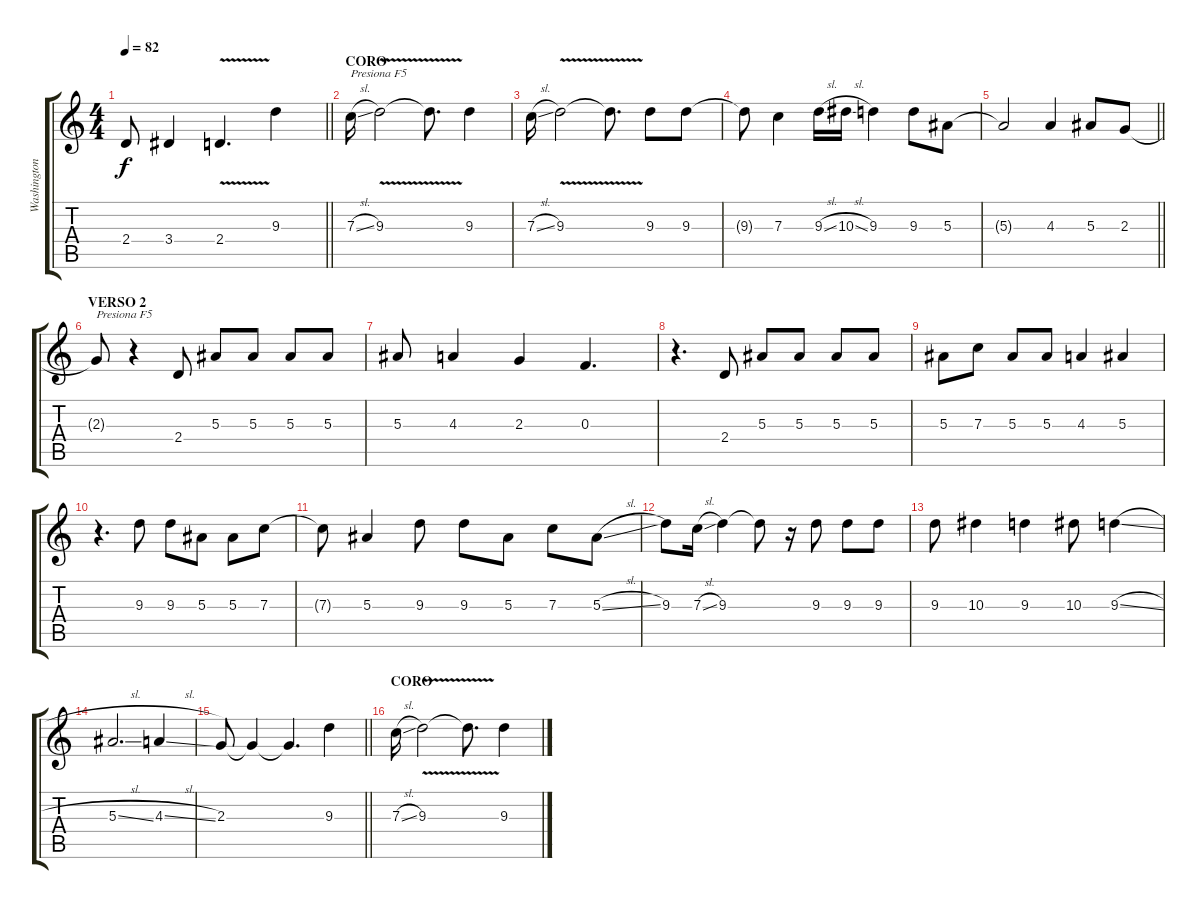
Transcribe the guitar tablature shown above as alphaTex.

\track ("Washington" "Washington") {instrument distortionguitar}
\staff {score tabs}
\tuning (D4 A3 F3 C3 G2 D2) {hide}
\ts (4 4)
\tempo 82
\clef g2
\barLineRight lightlight
\ks c
2.4{t}.8{dy f} 3.4.4 2.4{v}.4{d} 9.3.4 |
\section ("" "CORO")
7.3{sl}.16{txt "Presiona F5"} 9.3{v}.2 9.3{t}.8{d} 9.3.4 |
7.3{sl}.16 9.3{v}.2 9.3{t}.8{d} 9.3.8 9.3.8 |
9.3{t}.8 7.3.4 9.3{sl}.16 10.3{sl}.16 9.3.4 9.3.8 5.3.8 |
\barLineRight lightlight
5.3{t}.2 4.3.4 5.3.8 2.3.8 |
\section ("" "VERSO 2")
2.3{t}.8{txt "Presiona F5"} r.4 2.4.8 5.3.8 5.3.8 5.3.8 5.3.8 |
5.3.8 4.3.4 2.3.4 0.3.4{d} |
r.4{d} 2.4.8 5.3.8 5.3.8 5.3.8 5.3.8 |
5.3.8 7.3.8 5.3.8 5.3.8 4.3.4 5.3.4 |
r.4{d} 9.3.8 9.3.8 5.3.8 5.3.8 7.3.8 |
7.3{t}.8 5.3.4 9.3.8 9.3.8 5.3.8 7.3.8 5.3{sl}.8 |
9.3.8 7.3{sl}.16 9.3.4 9.3{t}.8 r.16 9.3.8 9.3.8 9.3.8 |
9.3.8 10.3.4 9.3.4 10.3.8 9.3{sl}.4 |
5.3{sl}.2{d} 4.3{sl}.4 |
\barLineRight lightlight
2.3.8 2.3{t}.4 2.3{t}.4{d} 9.3.4 |
\section ("" "CORO")
7.3{sl}.16 9.3{v}.2 9.3{t}.8{d} 9.3.4
